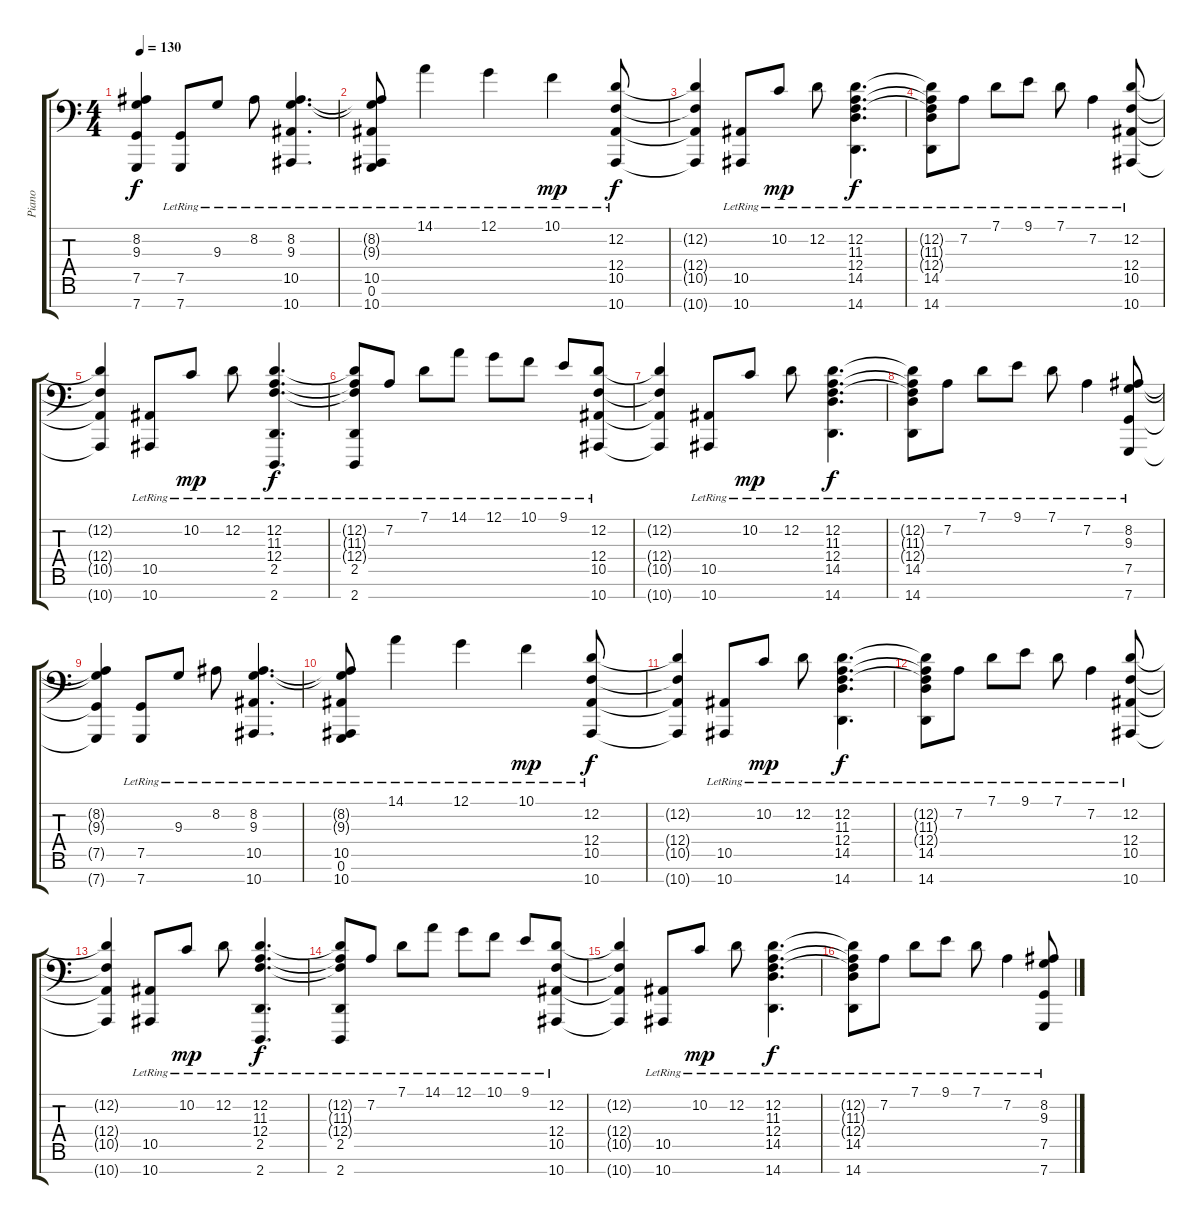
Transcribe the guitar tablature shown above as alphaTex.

\track ("Piano" "Piano") {instrument brightacousticpiano}
\staff {score tabs}
\tuning (G3 D3 Bb2 F2 C2 G1 C1) {hide}
\ts (4 4)
\tempo 130
\clef f4
\ks c
(8.2{t} 9.3{t} 7.5{t} 7.7{t}).4{dy f} (7.5{lr} 7.7{lr}).8 9.3{lr}.8 8.2{lr}.8 (8.2{lr} 9.3{lr} 10.5{lr} 10.7{lr}).4{d} |
(8.2{t} 9.3{t} 10.5{lr} 0.6 10.7{lr}).8 14.1{lr}.4 12.1{lr}.4 10.1{lr}.4{dy mp} (12.2{lr} 12.4{lr} 10.5{lr} 10.7{lr}).8{dy f} |
(12.2{t} 12.4{t} 10.5{t} 10.7{t}).4 (10.5{lr} 10.7{lr}).8 10.2{lr}.8{dy mp} 12.2{lr}.8 (12.2{lr} 11.3{lr} 12.4{lr} 14.5{lr} 14.7{lr}).4{d dy f} |
(12.2{t} 11.3{t} 12.4{t} 14.5{lr} 14.7{lr}).8 7.2{lr}.8 7.1{lr}.8 9.1{lr}.8 7.1{lr}.8 7.2{lr}.4 (12.2{lr} 12.4{lr} 10.5{lr} 10.7{lr}).8 |
(12.2{t} 12.4{t} 10.5{t} 10.7{t}).4 (10.5{lr} 10.7{lr}).8 10.2{lr}.8{dy mp} 12.2{lr}.8 (12.2{lr} 11.3{lr} 12.4{lr} 2.5{lr} 2.7{lr}).4{d dy f} |
(12.2{t} 11.3{t} 12.4{t} 2.5{lr} 2.7{lr}).8 7.2{lr}.8 7.1{lr}.8 14.1{lr}.8 12.1{lr}.8 10.1{lr}.8 9.1{lr}.8 (12.2{lr} 12.4{lr} 10.5{lr} 10.7{lr}).8 |
(12.2{t} 12.4{t} 10.5{t} 10.7{t}).4 (10.5{lr} 10.7{lr}).8 10.2{lr}.8{dy mp} 12.2{lr}.8 (12.2{lr} 11.3{lr} 12.4{lr} 14.5{lr} 14.7{lr}).4{d dy f} |
(12.2{t} 11.3{t} 12.4{t} 14.5{lr} 14.7{lr}).8 7.2{lr}.8 7.1{lr}.8 9.1{lr}.8 7.1{lr}.8 7.2{lr}.4 (8.2{lr} 9.3{lr} 7.5{lr} 7.7{lr}).8 |
(8.2{t} 9.3{t} 7.5{t} 7.7{t}).4 (7.5{lr} 7.7{lr}).8 9.3{lr}.8 8.2{lr}.8 (8.2{lr} 9.3{lr} 10.5{lr} 10.7{lr}).4{d} |
(8.2{t} 9.3{t} 10.5{lr} 0.6 10.7{lr}).8 14.1{lr}.4 12.1{lr}.4 10.1{lr}.4{dy mp} (12.2{lr} 12.4{lr} 10.5{lr} 10.7{lr}).8{dy f} |
(12.2{t} 12.4{t} 10.5{t} 10.7{t}).4 (10.5{lr} 10.7{lr}).8 10.2{lr}.8{dy mp} 12.2{lr}.8 (12.2{lr} 11.3{lr} 12.4{lr} 14.5{lr} 14.7{lr}).4{d dy f} |
(12.2{t} 11.3{t} 12.4{t} 14.5{lr} 14.7{lr}).8 7.2{lr}.8 7.1{lr}.8 9.1{lr}.8 7.1{lr}.8 7.2{lr}.4 (12.2{lr} 12.4{lr} 10.5{lr} 10.7{lr}).8 |
(12.2{t} 12.4{t} 10.5{t} 10.7{t}).4 (10.5{lr} 10.7{lr}).8 10.2{lr}.8{dy mp} 12.2{lr}.8 (12.2{lr} 11.3{lr} 12.4{lr} 2.5{lr} 2.7{lr}).4{d dy f} |
(12.2{t} 11.3{t} 12.4{t} 2.5{lr} 2.7{lr}).8 7.2{lr}.8 7.1{lr}.8 14.1{lr}.8 12.1{lr}.8 10.1{lr}.8 9.1{lr}.8 (12.2{lr} 12.4{lr} 10.5{lr} 10.7{lr}).8 |
(12.2{t} 12.4{t} 10.5{t} 10.7{t}).4 (10.5{lr} 10.7{lr}).8 10.2{lr}.8{dy mp} 12.2{lr}.8 (12.2{lr} 11.3{lr} 12.4{lr} 14.5{lr} 14.7{lr}).4{d dy f} |
(12.2{t} 11.3{t} 12.4{t} 14.5{lr} 14.7{lr}).8 7.2{lr}.8 7.1{lr}.8 9.1{lr}.8 7.1{lr}.8 7.2{lr}.4 (8.2{lr} 9.3{lr} 7.5{lr} 7.7{lr}).8
